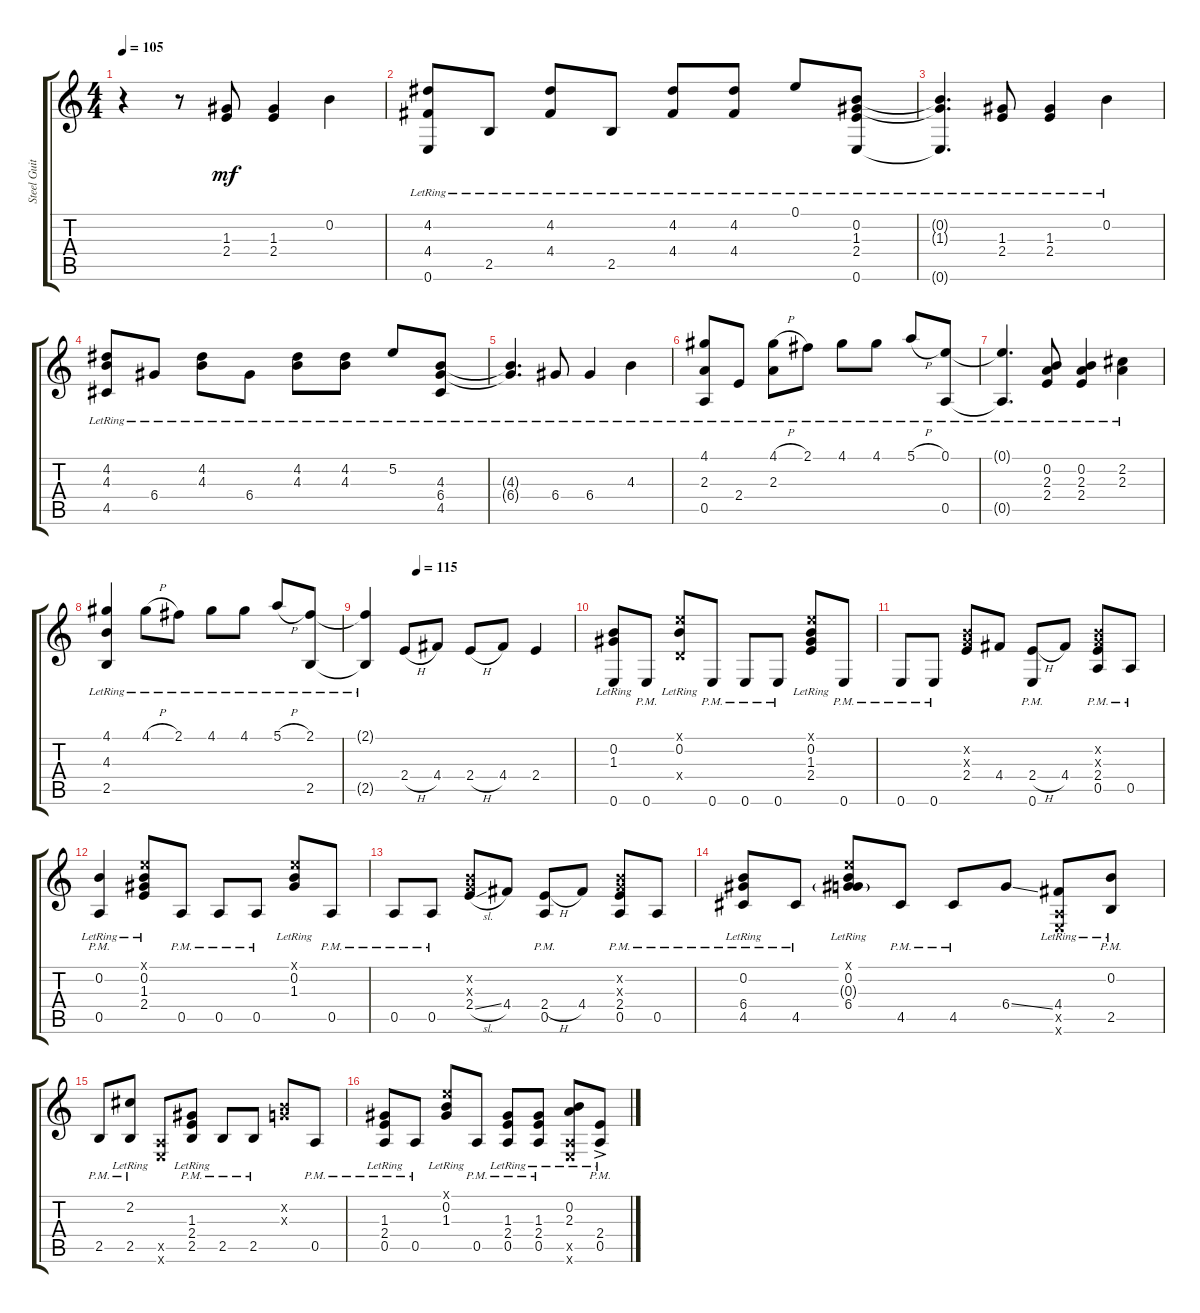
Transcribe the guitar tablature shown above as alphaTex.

\track ("Steel Guitar" "Steel Guit") {instrument acousticguitarsteel}
\staff {score tabs}
\tuning (E4 B3 G3 D3 A2 E2) {hide}
\ts (4 4)
\tempo 105
\clef g2
\ks c
r.4{dy mf instrument acousticguitarsteel} r.8 (1.3 2.4).8 (1.3 2.4).4 0.2.4 |
(4.2{lr} 4.4{lr} 0.6{lr}).8 2.5{lr}.8 (4.2{lr} 4.4{lr}).8 2.5{lr}.8 (4.2{lr} 4.4{lr}).8 (4.2{lr} 4.4{lr}).8 0.1{lr}.8 (0.2{lr} 1.3{lr} 2.4{lr} 0.6{lr}).8 |
(0.2{lr t} 1.3{lr t} 0.6{lr t}).4{d} (1.3{lr} 2.4{lr}).8 (1.3{lr} 2.4{lr}).4 0.2{lr}.4 |
(4.2{lr} 4.3{lr} 4.5{lr}).8 6.4{lr}.8 (4.2{lr} 4.3{lr}).8 6.4{lr}.8 (4.2{lr} 4.3{lr}).8 (4.2{lr} 4.3{lr}).8 5.2{lr}.8 (4.3{lr} 6.4{lr} 4.5{lr}).8 |
(4.3{lr t} 6.4{lr t}).4{d} 6.4{lr}.8 6.4{lr}.4 4.3{lr}.4 |
(4.1{lr} 2.3{lr} 0.5{lr}).8 2.4{lr}.8 (4.1{h lr} 2.3{lr}).8 2.1{lr}.8 4.1{lr}.8 4.1{lr}.8 5.1{h lr}.8 (0.1{lr} 0.5{lr}).8 |
(0.1{lr t} 0.5{lr t}).4{d} (0.2{lr} 2.3{lr} 2.4{lr}).8 (0.2{lr} 2.3{lr} 2.4{lr}).4 (2.2{lr} 2.3{lr}).4 |
(4.1{lr} 4.3{lr} 2.5{lr}).4 4.1{h lr}.8 2.1{lr}.8 4.1{lr}.8 4.1{lr}.8 5.1{h lr}.8 (2.1{lr} 2.5{lr}).8 |
\tempo (115 0.25)
(2.1{lr t} 2.5{lr t}).4 2.4{h}.8 4.4.8 2.4{h}.8 4.4.8 2.4.4 |
(0.2{lr} 1.3{lr} 0.6).8 0.6{pm}.8 (0.1{x} 0.2{lr} 0.4{x}).8 0.6{pm}.8 0.6{pm}.8 0.6{pm}.8 (0.1{x} 0.2{lr} 1.3{lr} 2.4{lr}).8 0.6{pm}.8 |
0.6{pm}.8 0.6{pm}.8 (0.2{x} 0.3{x} 2.4).8 4.4.8 (2.4{h} 0.6{pm}).8 4.4.8 (0.2{x} 0.3{x} 2.4 0.5{pm}).8 0.5{pm}.8 |
(0.2{lr} 0.5{pm}).4 (0.1{x} 0.2{lr} 1.3{lr} 2.4{lr}).8 0.5{pm}.8 0.5{pm}.8 0.5{pm}.8 (0.1{x} 0.2{lr} 1.3{lr}).8 0.5{pm}.8 |
0.5{pm}.8 0.5{pm}.8 (0.2{x} 0.3{x} 2.4{sl}).8 4.4.8 (2.4{h} 0.5{pm}).8 4.4.8 (0.2{x} 0.3{x} 2.4 0.5{pm}).8 0.5{pm}.8 |
(0.2{lr} 6.4{lr} 4.5{pm}).8 4.5{pm}.8 (0.1{x} 0.2{lr} 0.3{g} 6.4{lr}).8 4.5{pm}.8 4.5{pm}.8 6.4{ss}.8 (4.4{lr} 0.5{x} 0.6{x}).8 (0.2{lr} 2.5{pm}).8 |
2.5{pm}.8 (2.2{lr} 2.5{pm}).8 (0.5{x} 0.6{x}).8 (1.3{lr} 2.4{lr} 2.5{pm}).8 2.5{pm}.8 2.5{pm}.8 (0.2{x} 0.3{x}).8 0.5{pm}.8 |
(1.3{lr} 2.4{lr} 0.5{pm}).8 0.5{pm}.8 (0.1{x} 0.2{lr} 1.3{lr}).8 0.5{pm}.8 (1.3{lr} 2.4{lr} 0.5{pm}).8 (1.3{lr} 2.4{lr} 0.5{pm}).8 (0.2{lr} 2.3{lr} 0.5{x} 0.6{x}).8 (2.4{ac lr} 0.5{pm}).8
